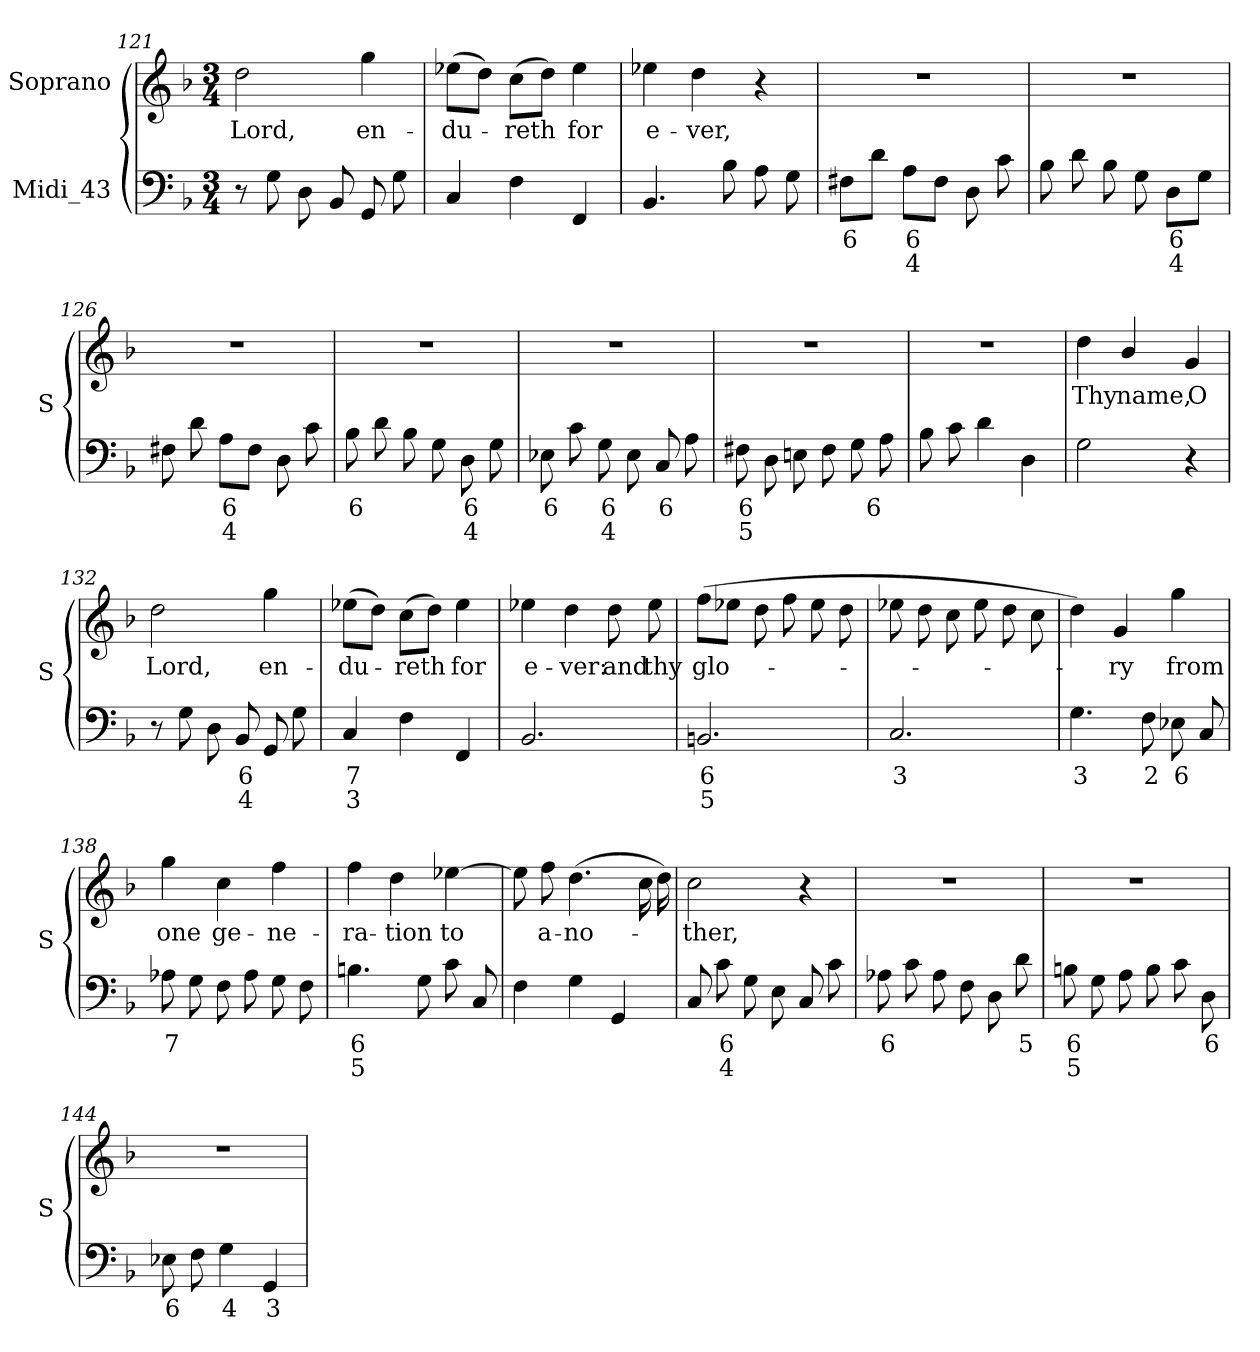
**kern	**text	**text	**kern	**text
*part2	*part2	*part2	*part1	*part1
*staff2	*staff2	*staff2	*staff1	*staff1
*I"Midi_43	*	*	*I"Soprano	*
*	*	*	*I'S	*
*clefF4	*	*	*clefG2	*
*k[b-]	*	*	*k[b-]	*
*F:	*	*	*F:	*
*M3/4	*	*	*M3/4	*
=121	=121	=121	=121	=121
!	!	!	!	!LO:LY:b
8r	.	.	2dd	Lord,
8G	.	.	.	.
8D	.	.	.	.
8BB-	.	.	.	.
!	!	!	!	!LO:LY:b
8GG	.	.	4gg	en-
8G	.	.	.	.
=122	=122	=122	=122	=122
!	!	!	!	!LO:LY:b
4C	.	.	(>8ee-XL	-du-
.	.	.	8ddJ)	.
!	!	!	!	!LO:LY:b
4F	.	.	(>8ccL	reth
.	.	.	8ddJ)	.
!	!	!	!	!LO:LY:b
4FF	.	.	4ee-	for
=123	=123	=123	=123	=123
!	!	!	!	!LO:LY:b
4.BB-	.	.	4ee-X	e-
!	!	!	!	!LO:LY:b
.	.	.	4dd	-ver,
8B-	.	.	.	.
8A	.	.	4r	.
8G	.	.	.	.
=124	=124	=124	=124	=124
!	!LO:LY:b	!	!LO:N:vis=1	!
8F#XL	6	.	2.r	.
8dJ	.	.	.	.
!	!LO:LY:b	!LO:LY:b	!	!
8AL	6	4	.	.
8F#J	.	.	.	.
8D	.	.	.	.
8c	.	.	.	.
=125	=125	=125	=125	=125
!	!	!	!LO:N:vis=1	!
8B-	.	.	2.r	.
8d	.	.	.	.
8B-	.	.	.	.
8G	.	.	.	.
!	!LO:LY:b	!LO:LY:b	!	!
8DL	6	4	.	.
8GJ	.	.	.	.
=126	=126	=126	=126	=126
!	!	!	!LO:N:vis=1	!
8F#X	.	.	2.r	.
8d	.	.	.	.
!	!LO:LY:b	!LO:LY:b	!	!
8AL	6	4	.	.
8F#J	.	.	.	.
8D	.	.	.	.
8c	.	.	.	.
!!LO:LB:g=z
=127	=127	=127	=127	=127
!	!LO:LY:b	!	!LO:N:vis=1	!
8B-	6	.	2.r	.
8d	.	.	.	.
8B-	.	.	.	.
8G	.	.	.	.
!	!LO:LY:b	!LO:LY:b	!	!
8D	6	4	.	.
8G	.	.	.	.
=128	=128	=128	=128	=128
!	!LO:LY:b	!	!LO:N:vis=1	!
8E-X	6	.	2.r	.
8c	.	.	.	.
!	!LO:LY:b	!LO:LY:b	!	!
8G	6	4	.	.
8E-	.	.	.	.
!	!LO:LY:b	!	!	!
8C	6	.	.	.
8A	.	.	.	.
=129	=129	=129	=129	=129
!	!LO:LY:b	!LO:LY:b	!LO:N:vis=1	!
8F#X	6	5	2.r	.
8D	.	.	.	.
8En	.	.	.	.
8F#	.	.	.	.
8G	.	.	.	.
!	!LO:LY:b	!	!	!
8A	6	.	.	.
=130	=130	=130	=130	=130
!	!	!	!LO:N:vis=1	!
8B-	.	.	2.r	.
8c	.	.	.	.
4d	.	.	.	.
4D	.	.	.	.
=131	=131	=131	=131	=131
!	!	!	!	!LO:LY:b
2G	.	.	4dd	Thy
!	!	!	!	!LO:LY:b
.	.	.	4b-/	name,
!	!	!	!	!LO:LY:b
4r	.	.	4g	O
=132	=132	=132	=132	=132
!	!	!	!	!LO:LY:b
8r	.	.	2dd	Lord,
8G	.	.	.	.
8D	.	.	.	.
!	!LO:LY:b	!LO:LY:b	!	!
8BB-	6	4	.	.
!	!	!	!	!LO:LY:b
8GG	.	.	4gg	en-
8G	.	.	.	.
=133	=133	=133	=133	=133
!	!LO:LY:b	!LO:LY:b	!	!LO:LY:b
4C	7	3	(>8ee-XL	-du-
.	.	.	8ddJ)	.
!	!	!	!	!LO:LY:b
4F	.	.	(>8ccL	reth
.	.	.	8ddJ)	.
!	!	!	!	!LO:LY:b
4FF	.	.	4ee-	for
=134	=134	=134	=134	=134
!	!	!	!	!LO:LY:b
2.BB-	.	.	4ee-X	e-
!	!	!	!	!LO:LY:b
.	.	.	4dd	-ver:
!	!	!	!	!LO:LY:b
.	.	.	8dd	and
!	!	!	!	!LO:LY:b
.	.	.	8ee-	thy
!!LO:LB:g=z
=135	=135	=135	=135	=135
!	!LO:LY:b	!LO:LY:b	!	!LO:LY:b
2.BBn	6	5	(>8ffL	glo-
.	.	.	8ee-XJ	.
.	.	.	8dd	.
.	.	.	8ff	.
.	.	.	8ee-	.
.	.	.	8dd	.
=136	=136	=136	=136	=136
!	!LO:LY:b	!	!	!
2.C	3	.	8ee-X	.
.	.	.	8dd	.
.	.	.	8cc	.
.	.	.	8ee-	.
.	.	.	8dd	.
.	.	.	8cc	.
=137	=137	=137	=137	=137
!	!LO:LY:b	!	!	!
4.G	3	.	4dd)	.
!	!	!	!	!LO:LY:b
.	.	.	4g	ry
!	!LO:LY:b	!	!	!
8F	2	.	.	.
!	!LO:LY:b	!	!	!LO:LY:b
8E-X	6	.	4gg	from
8C	.	.	.	.
=138	=138	=138	=138	=138
!	!LO:LY:b	!	!	!LO:LY:b
8A-X	7	.	4gg	one
8G	.	.	.	.
!	!	!	!	!LO:LY:b
8F	.	.	4cc	ge-
8A-	.	.	.	.
!	!	!	!	!LO:LY:b
8G	.	.	4ff	-ne-
8F	.	.	.	.
=139	=139	=139	=139	=139
!	!LO:LY:b	!LO:LY:b	!	!LO:LY:b
4.Bn	6	5	4ff	-ra-
!	!	!	!	!LO:LY:b
.	.	.	4dd	-tion
8G	.	.	.	.
!	!	!	!	!LO:LY:b
8c	.	.	[4ee-X	to
8C	.	.	.	.
=140	=140	=140	=140	=140
4F	.	.	8ee-]	.
!	!	!	!	!LO:LY:b
.	.	.	8ff	a-
!	!	!	!	!LO:LY:b
4G	.	.	(>4.dd	-no-
4GG	.	.	.	.
.	.	.	16cc	.
.	.	.	16dd)	.
=141	=141	=141	=141	=141
!	!	!	!	!LO:LY:b
8C	.	.	2cc	ther,
!	!LO:LY:b	!LO:LY:b	!	!
8c	6	4	.	.
8G	.	.	.	.
8E	.	.	.	.
8C	.	.	4r	.
8c	.	.	.	.
!!LO:LB:g=z
=142	=142	=142	=142	=142
!	!LO:LY:b	!	!LO:N:vis=1	!
8A-X	6	.	2.r	.
8c	.	.	.	.
8A-	.	.	.	.
8F	.	.	.	.
8D	.	.	.	.
!	!LO:LY:b	!	!	!
8d	5	.	.	.
=143	=143	=143	=143	=143
!	!LO:LY:b	!LO:LY:b	!LO:N:vis=1	!
8Bn	6	5	2.r	.
8G	.	.	.	.
8A	.	.	.	.
8B	.	.	.	.
8c	.	.	.	.
!	!LO:LY:b	!	!	!
8D	6	.	.	.
=144	=144	=144	=144	=144
!	!LO:LY:b	!	!LO:N:vis=1	!
8E-X	6	.	2.r	.
8F	.	.	.	.
!	!LO:LY:b	!	!	!
4G	4	.	.	.
!	!LO:LY:b	!	!	!
4GG	3	.	.	.
=	=	=	=	=
*-	*-	*-	*-	*-
